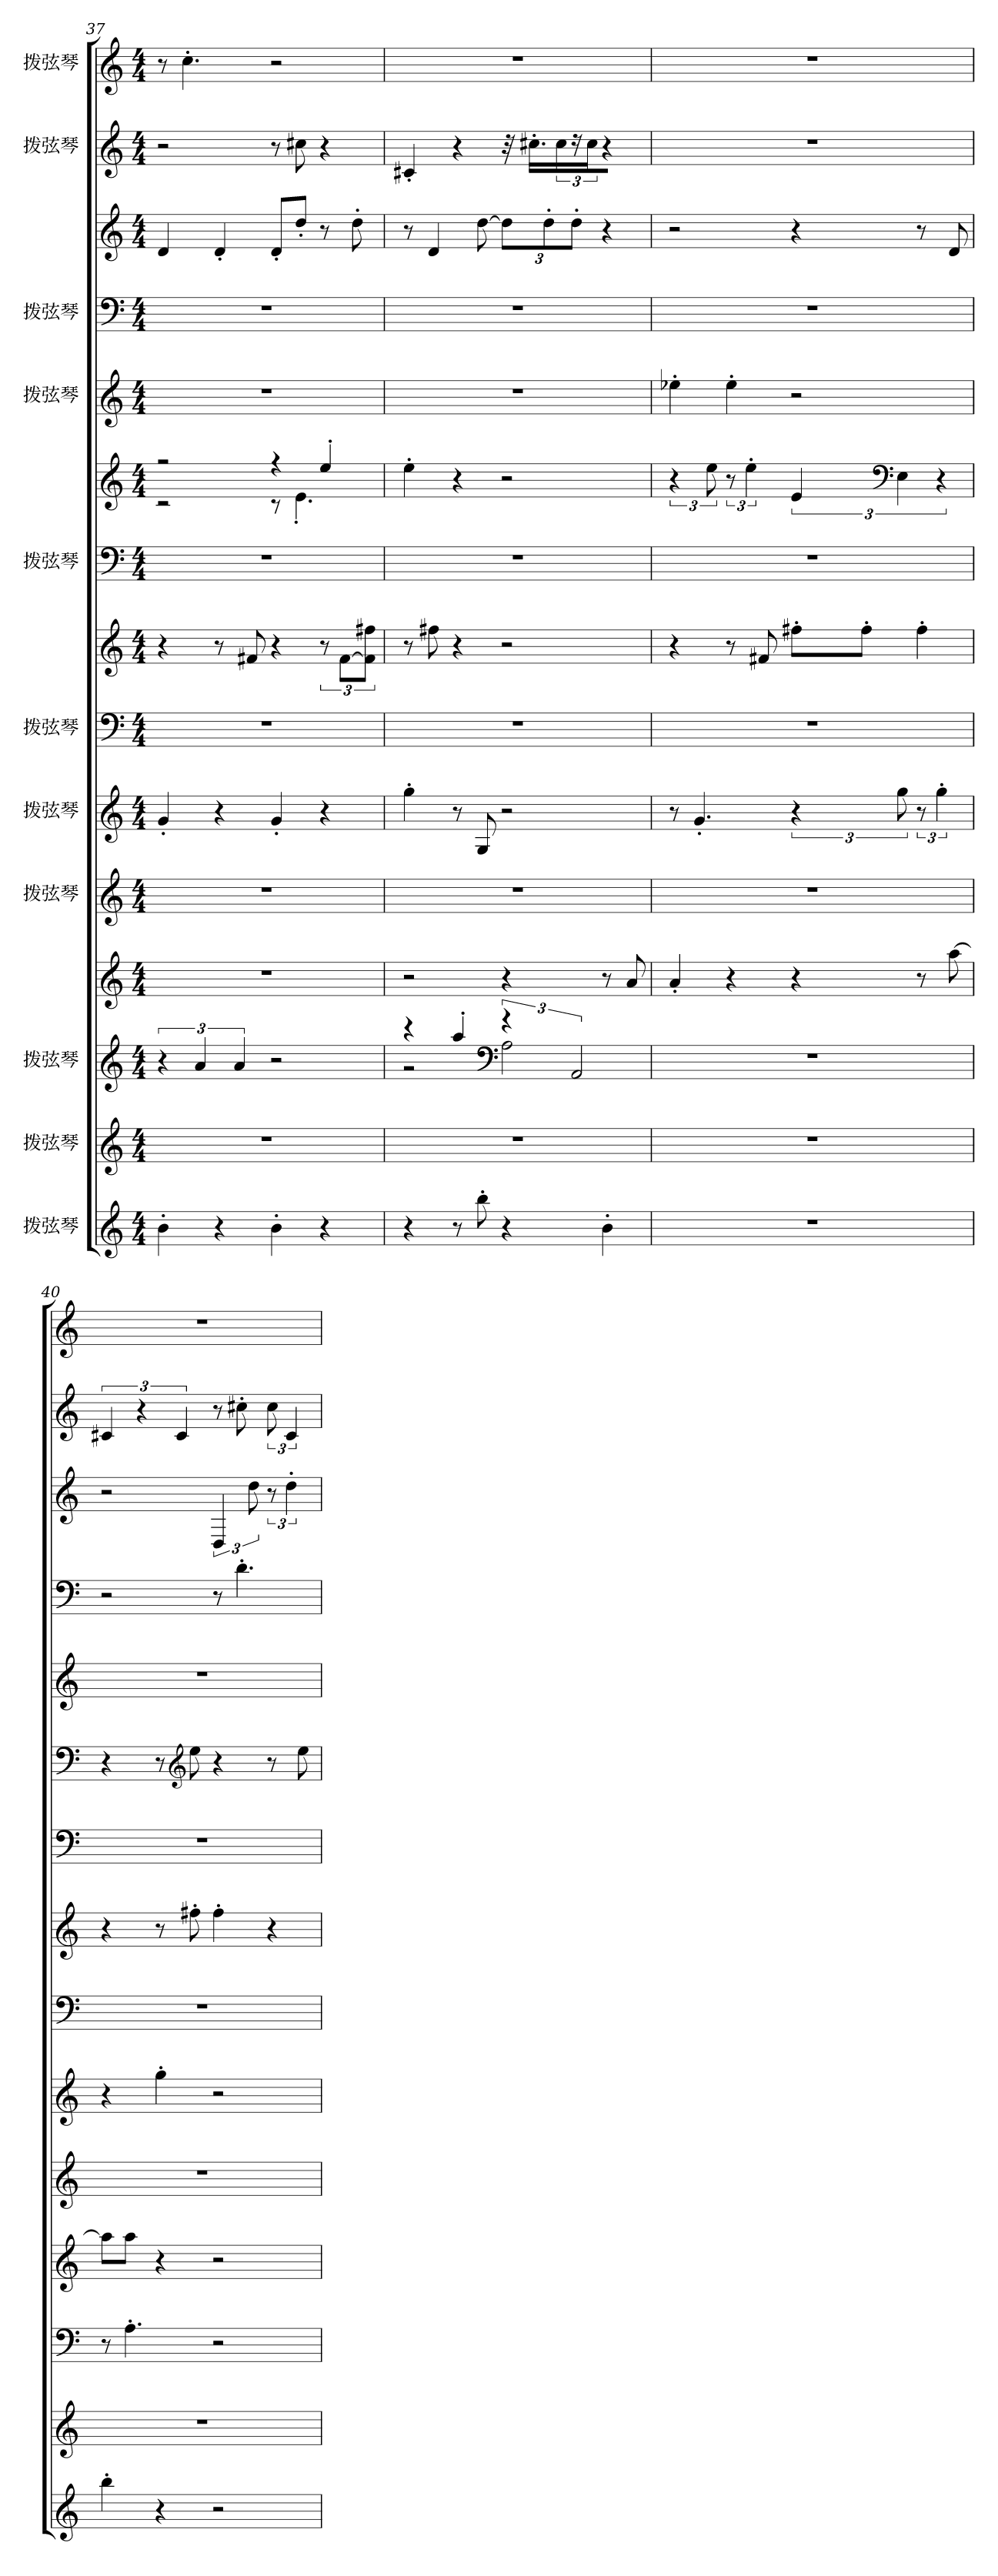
**kern	**kern	**kern	**kern	**kern	**kern	**kern	**kern	**kern	**kern	**kern	**kern	**kern	**kern	**kern
*part11	*part10	*part9	*part9	*part8	*part7	*part6	*part6	*part5	*part5	*part4	*part3	*part3	*part2	*part1
*staff15	*staff14	*staff13	*staff12	*staff11	*staff10	*staff9	*staff8	*staff7	*staff6	*staff5	*staff4	*staff3	*staff2	*staff1
*I"拨弦琴	*I"拨弦琴	*I"拨弦琴	*	*I"拨弦琴	*I"拨弦琴	*I"拨弦琴	*	*I"拨弦琴	*	*I"拨弦琴	*I"拨弦琴	*	*I"拨弦琴	*I"拨弦琴
!!LO:PB:g=z
*clefG2	*clefG2	*clefG2	*clefG2	*clefG2	*clefG2	*clefF4	*clefG2	*clefF4	*clefG2	*clefG2	*clefF4	*clefG2	*clefG2	*clefG2
*k[]	*k[]	*k[]	*k[]	*k[]	*k[]	*k[]	*k[]	*k[]	*k[]	*k[]	*k[]	*k[]	*k[]	*k[]
*M4/4	*M4/4	*M4/4	*M4/4	*M4/4	*M4/4	*M4/4	*M4/4	*M4/4	*M4/4	*M4/4	*M4/4	*M4/4	*M4/4	*M4/4
=37	=37	=37	=37	=37	=37	=37	=37	=37	=37	=37	=37	=37	=37	=37
*	*	*	*	*	*	*	*	*	*^	*	*	*	*	*
4b'\	1r	6r	1r	1r	4g'/	1r	4r	1r	2r	2r	1r	1r	4d/	2r	8r
.	.	.	.	.	.	.	.	.	.	.	.	.	.	.	4.cc'\
.	.	6a/	.	.	.	.	.	.	.	.	.	.	.	.	.
4r	.	.	.	.	4r	.	8r	.	.	.	.	.	4d'/	.	.
.	.	6a/	.	.	.	.	.	.	.	.	.	.	.	.	.
.	.	.	.	.	.	.	8f#X/	.	.	.	.	.	.	.	.
4b'\	.	2r	.	.	4g'/	.	4r	.	4r	8r	.	.	8d'/L	8r	2r
.	.	.	.	.	.	.	.	.	.	4.e'\	.	.	8dd'/J	8cc#X\	.
4r	.	.	.	.	4r	.	12r	.	4ee'/	.	.	.	8r	4r	.
.	.	.	.	.	.	.	[12f#\L	.	.	.	.	.	.	.	.
.	.	.	.	.	.	.	.	.	.	.	.	.	8dd'\	.	.
.	.	.	.	.	.	.	12f#\] 12ff#X\J	.	.	.	.	.	.	.	.
*	*	*	*	*	*	*	*	*	*v	*v	*	*	*	*	*
=38	=38	=38	=38	=38	=38	=38	=38	=38	=38	=38	=38	=38	=38	=38
*	*	*^	*	*	*	*	*	*	*	*	*	*	*	*
4r	1r	4r	2r	2r	1r	4gg'\	1r	8r	1r	4ee'\	1r	1r	8r	4c#X'/	1r
.	.	.	.	.	.	.	.	8ff#X\	.	.	.	.	4d/	.	.
8r	.	4aa'/	.	.	.	8r	.	4r	.	4r	.	.	.	4r	.
8bb'\	.	.	.	.	.	8G/	.	.	.	.	.	.	[8dd\	.	.
*	*	*clefF4	*	*	*	*	*	*	*	*	*	*	*	*	*
*	*	*	*	*	*	*	*	*	*	*	*	*	*Xbrackettup	*	*
4r	.	6r	2A\	4r	.	2r	.	2r	.	2r	.	.	12dd\L]	32r	.
.	.	.	.	.	.	.	.	.	.	.	.	.	.	16.cc#X'\LL	.
.	.	.	.	.	.	.	.	.	.	.	.	.	12dd'\	.	.
.	.	.	.	.	.	.	.	.	.	.	.	.	.	24cc#\JJ	.
.	.	3AA/	.	.	.	.	.	.	.	.	.	.	12dd'\J	24r	.
.	.	.	.	.	.	.	.	.	.	.	.	.	.	24cc#\	.
4b'\	.	.	.	8r	.	.	.	.	.	.	.	.	4r	4r	.
.	.	.	.	8a/	.	.	.	.	.	.	.	.	.	.	.
*	*	*v	*v	*	*	*	*	*	*	*	*	*	*	*	*
=39	=39	=39	=39	=39	=39	=39	=39	=39	=39	=39	=39	=39	=39	=39
1r	1r	1r	4a'/	1r	8r	1r	4r	1r	6r	4ee-X'\	1r	2r	1r	1r
.	.	.	.	.	4.g'/	.	.	.	.	.	.	.	.	.
.	.	.	.	.	.	.	.	.	12ee\	.	.	.	.	.
.	.	.	4r	.	.	.	8r	.	12r	4ee-'\	.	.	.	.
.	.	.	.	.	.	.	.	.	6ee'\	.	.	.	.	.
.	.	.	.	.	.	.	8f#X/	.	.	.	.	.	.	.
.	.	.	4r	.	6r	.	8ff#X'\L	.	6e/	2r	.	4r	.	.
.	.	.	.	.	.	.	8ff#'\J	.	.	.	.	.	.	.
*	*	*	*	*	*	*	*	*	*clefF4	*	*	*	*	*
.	.	.	.	.	12gg\	.	.	.	6E\	.	.	.	.	.
.	.	.	8r	.	12r	.	4ff#'\	.	.	.	.	8r	.	.
.	.	.	.	.	6gg'\	.	.	.	6r	.	.	.	.	.
.	.	.	[8aa\	.	.	.	.	.	.	.	.	8d/	.	.
!!LO:PB:g=z
=40	=40	=40	=40	=40	=40	=40	=40	=40	=40	=40	=40	=40	=40	=40
4bb'\	1r	8r	8aa\L]	1r	4r	1r	4r	1r	4r	1r	2r	2r	6c#X/	1r
.	.	4.A'\	8aa\J	.	.	.	.	.	.	.	.	.	.	.
.	.	.	.	.	.	.	.	.	.	.	.	.	6r	.
4r	.	.	4r	.	4gg'\	.	8r	.	8r	.	.	.	.	.
.	.	.	.	.	.	.	.	.	.	.	.	.	6c#/	.
*	*	*	*	*	*	*	*	*	*clefG2	*	*	*	*	*
.	.	.	.	.	.	.	8ff#X'\	.	8ee\	.	.	.	.	.
*	*	*	*	*	*	*	*	*	*	*	*	*brackettup	*	*
2r	.	2r	2r	.	2r	.	4ff#'\	.	4r	.	8r	6D/	8r	.
.	.	.	.	.	.	.	.	.	.	.	4.d'\	.	8cc#X'\	.
.	.	.	.	.	.	.	.	.	.	.	.	12dd\	.	.
.	.	.	.	.	.	.	4r	.	8r	.	.	12r	12cc#\	.
.	.	.	.	.	.	.	.	.	.	.	.	6dd'\	6c#/	.
.	.	.	.	.	.	.	.	.	8ee\	.	.	.	.	.
=	=	=	=	=	=	=	=	=	=	=	=	=	=	=
*-	*-	*-	*-	*-	*-	*-	*-	*-	*-	*-	*-	*-	*-	*-
